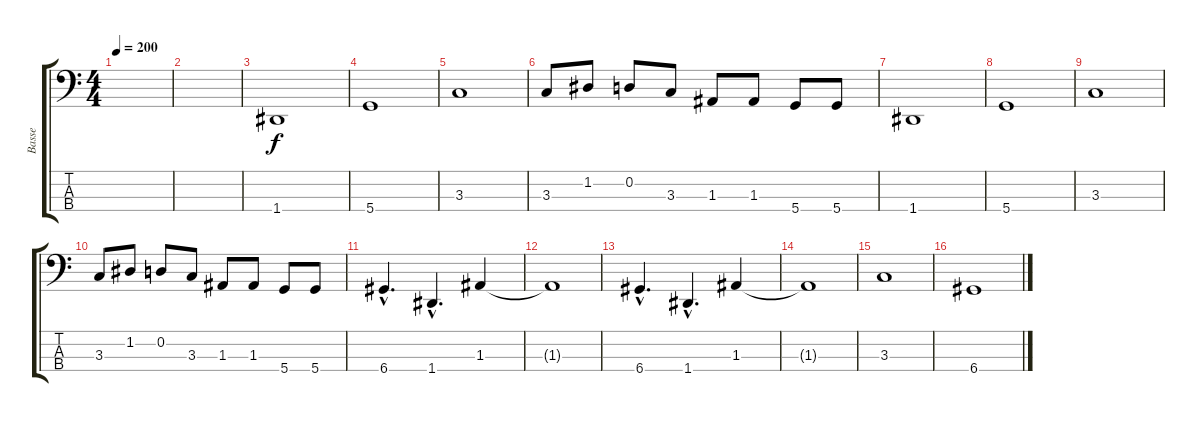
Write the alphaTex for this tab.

\track ("Basse" "Basse") {instrument electricbassfinger}
\staff {score tabs}
\tuning (G2 D2 A1 D1) {hide}
\ts (4 4)
\tempo 200
\clef f4
\ks c
|
|
1.4.1 |
5.4.1 |
3.3.1 |
3.3.8 1.2.8 0.2.8 3.3.8 1.3.8 1.3.8 5.4.8 5.4.8 |
1.4.1 |
5.4.1 |
3.3.1 |
3.3.8 1.2.8 0.2.8 3.3.8 1.3.8 1.3.8 5.4.8 5.4.8 |
6.4{hac}.4{d} 1.4{hac}.4{d} 1.3.4 |
1.3{t}.1 |
6.4{hac}.4{d} 1.4{hac}.4{d} 1.3.4 |
1.3{t}.1 |
3.3.1 |
6.4.1
